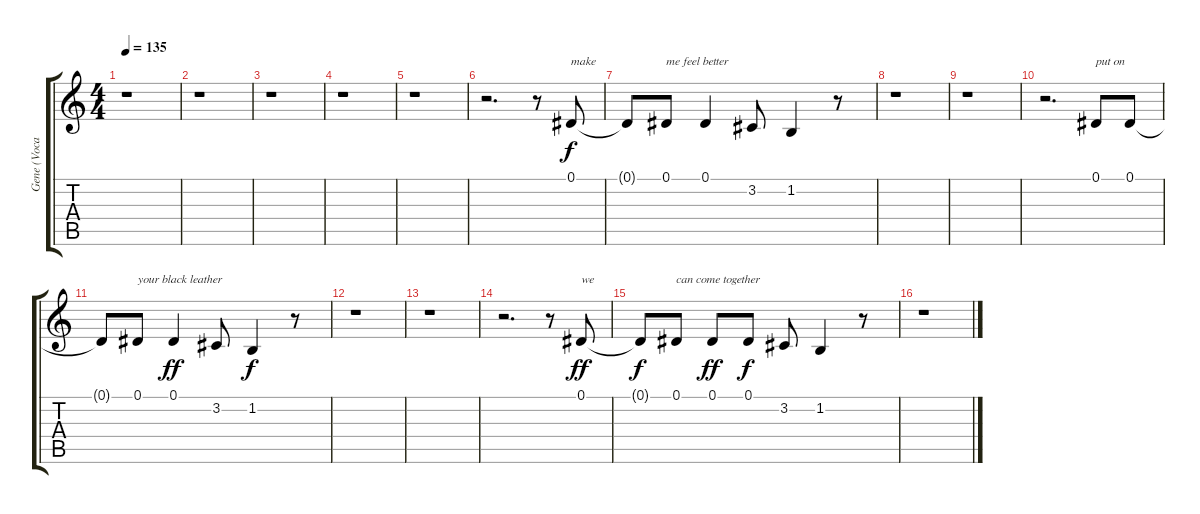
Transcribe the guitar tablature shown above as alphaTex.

\track ("Gene (Vocals)" "Gene (Voca") {instrument lead2sawtooth}
\staff {score tabs}
\tuning (Eb4 Bb3 Gb3 Db3 Ab2 Eb2) {hide}
\ts (4 4)
\tempo 135
\clef g2
\ks c
r.1{dy f} |
r.1 |
r.1 |
r.1 |
r.1 |
r.2{d} r.8 0.1.8{txt "make"} |
0.1{t}.8 0.1.8{txt "me feel better"} 0.1.4 3.2.8 1.2.4 r.8 |
r.1 |
r.1 |
r.2{d} 0.1.8{txt "put on"} 0.1.8 |
0.1{t}.8 0.1.8{txt "your black leather"} 0.1.4{dy ff} 3.2.8 1.2.4{dy f} r.8 |
r.1 |
r.1 |
r.2{d} r.8 0.1.8{txt "we" dy ff} |
0.1{t}.8{dy f} 0.1.8{txt "can come together"} 0.1.8{dy ff} 0.1.8{dy f} 3.2.8 1.2.4 r.8 |
r.1
